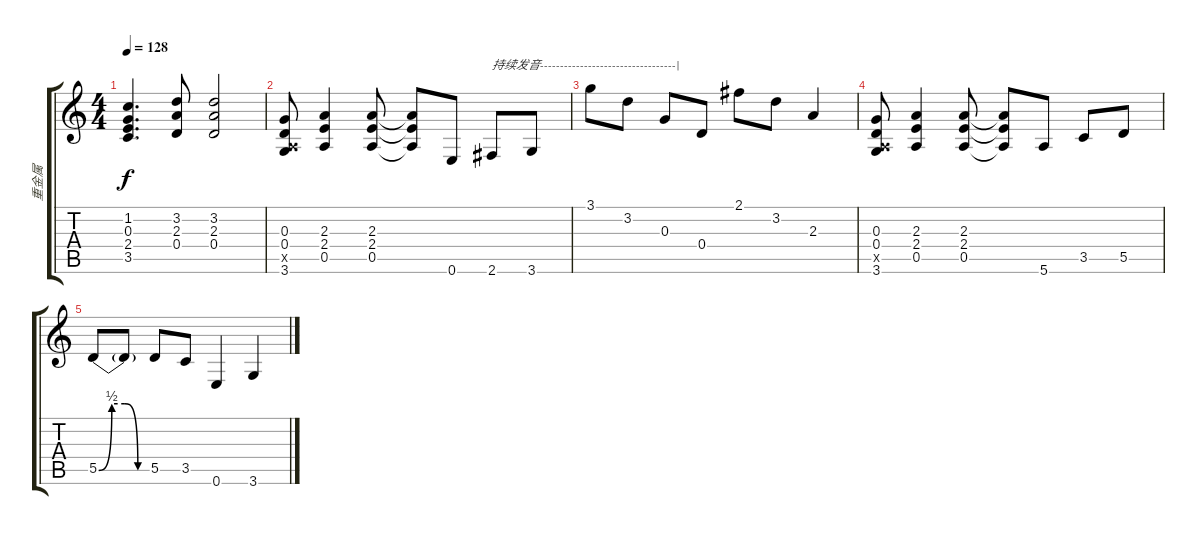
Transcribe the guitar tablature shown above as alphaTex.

\track ("重金属" "重金属") {instrument overdrivenguitar}
\staff {score tabs}
\tuning (E4 B3 G3 D3 A2 E2) {hide}
\ts (4 4)
\tempo 128
\clef g2
\ks c
(1.2 0.3 2.4 3.5).4{d dy f} (3.2 2.3 0.4).8 (3.2 2.3 0.4).2 |
(0.3 0.4 0.5{x} 3.6).8 (2.3 2.4 0.5).4 (2.3 2.4 0.5).8 (2.3{t} 2.4{t} 0.5{t}).8 0.6.8 2.6.8{txt "持续发音----------------------------------|"} 3.6.8 |
3.1.8 3.2.8 0.3.8 0.4.8 2.1.8 3.2.8 2.3.4 |
(0.3 0.4 0.5{x} 3.6).8 (2.3 2.4 0.5).4 (2.3 2.4 0.5).8 (2.3{t} 2.4{t} 0.5{t}).8 5.6.8 3.5.8 5.5.8 |
5.5{be (custom 0 0 15 2 30 2 45 0 60 0)}.8 5.5{t}.8 5.5.8 3.5.8 0.6.4 3.6.4
